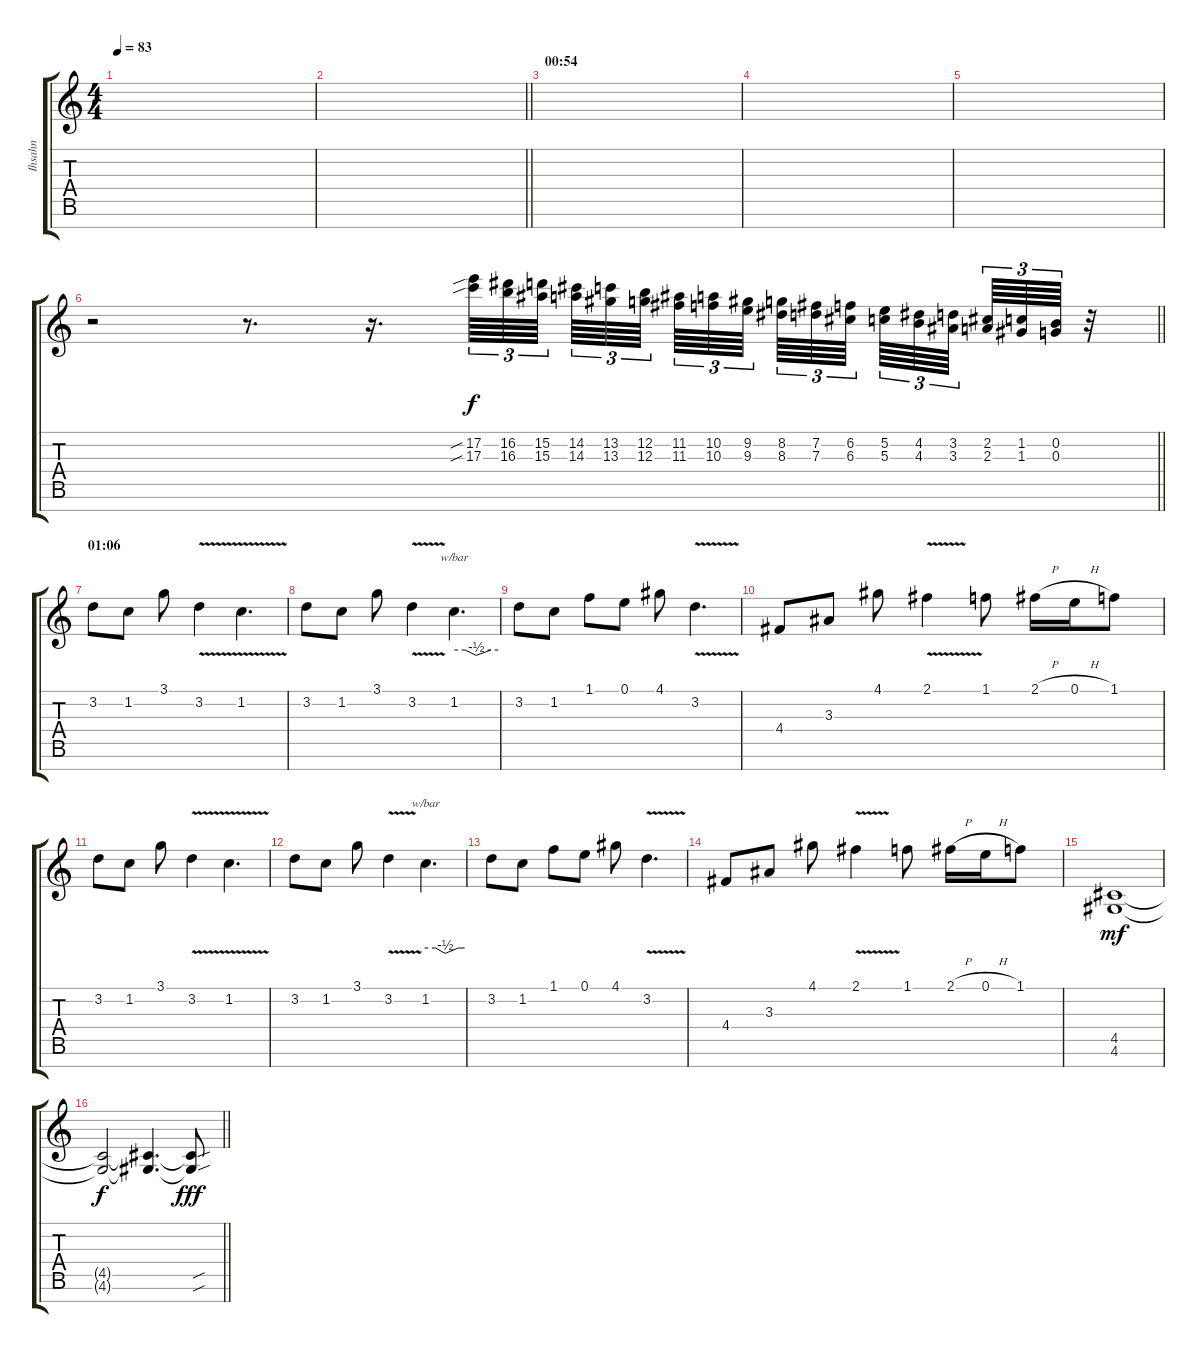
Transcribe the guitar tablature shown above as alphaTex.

\track ("Ihsahn" "Ihsahn") {instrument distortionguitar}
\staff {score tabs}
\tuning (E4 B3 G3 D3 A2 E2 B1) {hide}
\ts (4 4)
\tempo 83
\clef g2
\ks c
|
\barLineRight lightlight
|
\section ("" "00:54")
|
|
|
\barLineRight lightlight
r.2 r.8{d} r.16{d} (17.2{sib} 17.3{sib}).64{tu (3 2)} (16.2 16.3).64{tu (3 2)} (15.2 15.3).64{tu (3 2) beam splitsecondary} (14.2 14.3).64{tu (3 2)} (13.2 13.3).64{tu (3 2)} (12.2 12.3).64{tu (3 2) beam splitsecondary} (11.2 11.3).64{tu (3 2)} (10.2 10.3).64{tu (3 2)} (9.2 9.3).64{tu (3 2) beam splitsecondary} (8.2 8.3).64{tu (3 2)} (7.2 7.3).64{tu (3 2)} (6.2 6.3).64{tu (3 2) beam splitsecondary} (5.2 5.3).64{tu (3 2)} (4.2 4.3).64{tu (3 2)} (3.2 3.3).64{tu (3 2) beam splitsecondary} (2.2 2.3).64{tu (3 2)} (1.2 1.3).64{tu (3 2)} (0.2 0.3).64{tu (3 2)} r.32 |
\section ("" "01:06")
3.2.8 1.2.8 3.1.8 3.2{v}.4 1.2{v}.4{d} |
3.2.8 1.2.8 3.1.8 3.2{v}.4 1.2.4{d tbe (custom default 0 0 15 0 30 -2 50 0 60 0)} |
3.2.8 1.2.8 1.1.8 0.1.8 4.1.8 3.2{v}.4{d} |
4.4.8 3.3.8 4.1.8 2.1{v}.4 1.1.8 2.1{h}.16 0.1{h}.16 1.1.8 |
3.2.8 1.2.8 3.1.8 3.2{v}.4 1.2{v}.4{d} |
3.2.8 1.2.8 3.1.8 3.2{v}.4 1.2.4{d tbe (custom default 0 0 15 0 30 -2 50 0 60 0)} |
3.2.8 1.2.8 1.1.8 0.1.8 4.1.8 3.2{v}.4{d} |
4.4.8 3.3.8 4.1.8 2.1{v}.4 1.1.8 2.1{h}.16 0.1{h}.16 1.1.8 |
(4.5 4.6).1{dy mf volume 9} |
\barLineRight lightlight
(4.5{t} 4.6{t}).2{dy f} (4.5{t} 4.6{t}).4{d} (4.5{sou t} 4.6{sou t}).8{dy fff}
